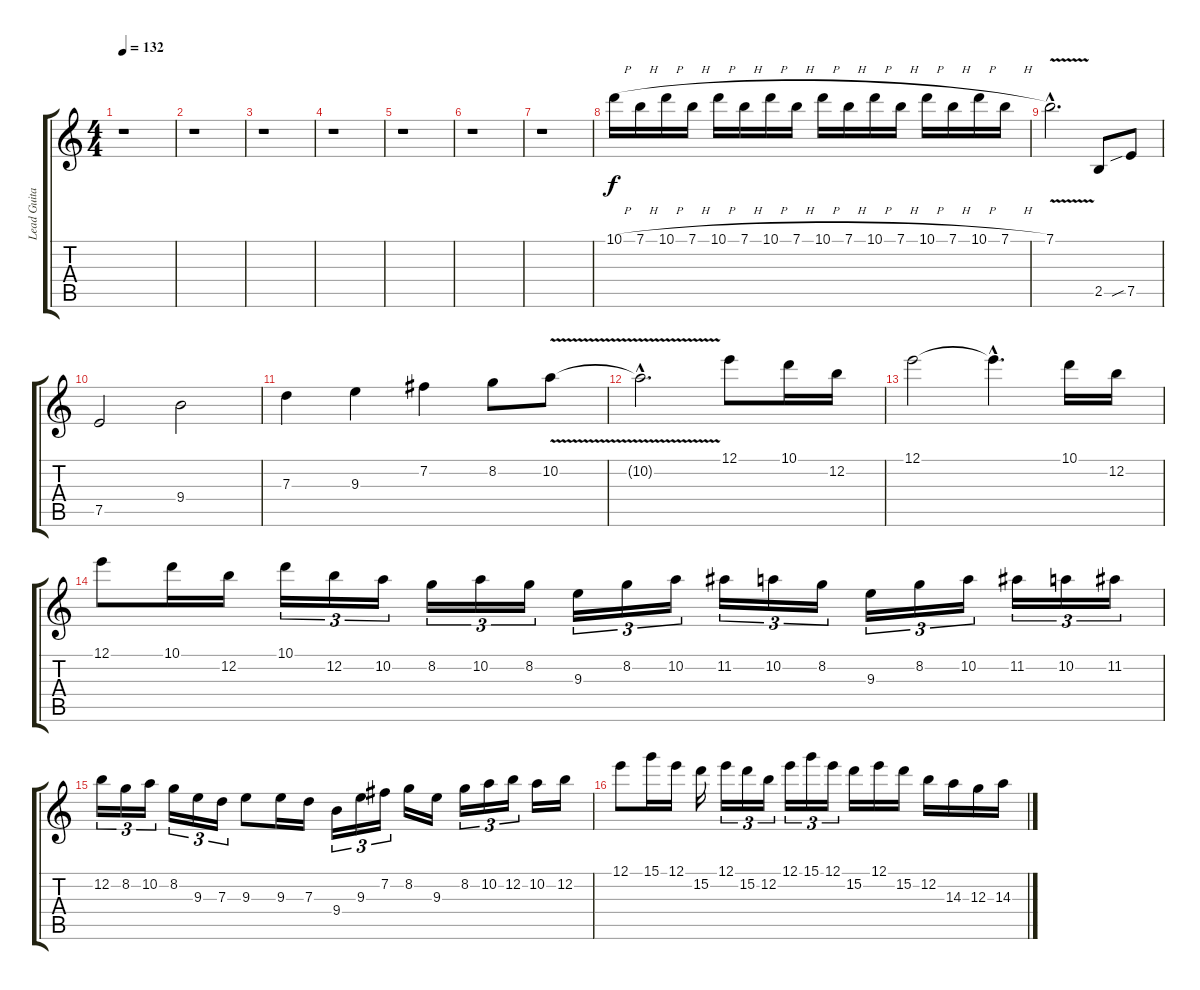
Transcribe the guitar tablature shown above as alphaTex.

\track ("Lead Guitar" "Lead Guita") {instrument distortionguitar}
\staff {score tabs}
\tuning (E4 B3 G3 D3 A2 E2) {hide}
\ts (4 4)
\tempo 132
\clef g2
\ks c
r.1{dy f} |
r.1 |
r.1 |
r.1 |
r.1 |
r.1 |
r.1 |
10.1{h}.16 7.1{h}.16 10.1{h}.16 7.1{h}.16 10.1{h}.16 7.1{h}.16 10.1{h}.16 7.1{h}.16 10.1{h}.16 7.1{h}.16 10.1{h}.16 7.1{h}.16 10.1{h}.16 7.1{h}.16 10.1{h}.16 7.1{h}.16 |
7.1{v hac}.2{d volume 14} 2.5.8 7.5{sib}.8 |
7.5.2 9.4.2 |
7.3.4 9.3.4 7.2.4 8.2.8 10.2{v}.8 |
10.2{hac t}.2{d} 12.1.8 10.1.16 12.2.16 |
12.1.2 12.1{hac t}.4{d} 10.1.16 12.2.16 |
12.1.8 10.1.16 12.2.16 10.1.16{tu (3 2)} 12.2.16{tu (3 2)} 10.2.16{tu (3 2)} 8.2.16{tu (3 2)} 10.2.16{tu (3 2)} 8.2.16{tu (3 2)} 9.3.16{tu (3 2)} 8.2.16{tu (3 2)} 10.2.16{tu (3 2)} 11.2.16{tu (3 2)} 10.2.16{tu (3 2)} 8.2.16{tu (3 2)} 9.3.16{tu (3 2)} 8.2.16{tu (3 2)} 10.2.16{tu (3 2)} 11.2.16{tu (3 2)} 10.2.16{tu (3 2)} 11.2.16{tu (3 2)} |
12.2.16{tu (3 2)} 8.2.16{tu (3 2)} 10.2.16{tu (3 2)} 8.2.16{tu (3 2)} 9.3.16{tu (3 2)} 7.3.16{tu (3 2)} 9.3.8 9.3.16 7.3.16 9.4.16{tu (3 2)} 9.3.16{tu (3 2)} 7.2.16{tu (3 2)} 8.2.16 9.3.16 8.2.16{tu (3 2)} 10.2.16{tu (3 2)} 12.2.16{tu (3 2)} 10.2.16 12.2.16 |
12.1.8 15.1.16 12.1.16 15.2.16 12.1.16{tu (3 2)} 15.2.16{tu (3 2)} 12.2.16{tu (3 2)} 12.1.16{tu (3 2)} 15.1.16{tu (3 2)} 12.1.16{tu (3 2)} 15.2.16 12.1.16 15.2.16 12.2.16 14.3.16 12.3.16 14.3.16
